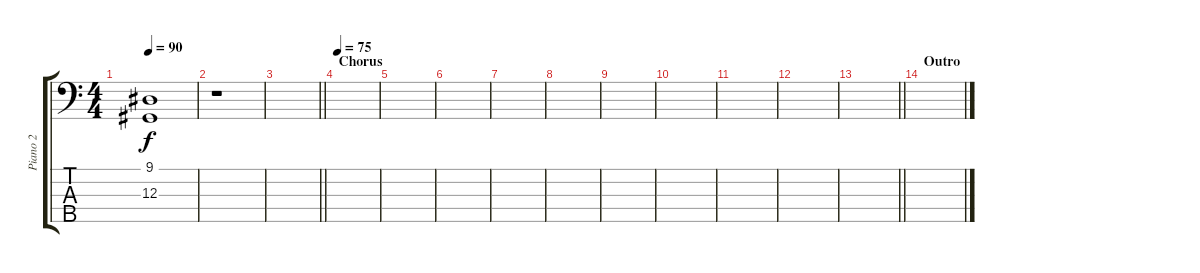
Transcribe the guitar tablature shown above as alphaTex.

\track ("Piano 2" "Piano 2") {instrument acousticgrandpiano}
\staff {score tabs}
\tuning (Gb2 Db2 Ab1 Eb1 Bb0) {hide}
\ts (4 4)
\tempo 90
\clef f4
\ks c
(9.1{t} 12.3{t}).1{dy f} |
r.1 |
\barLineRight lightlight
|
\section ("" "Chorus")
\tempo 75
|
|
|
|
|
|
|
|
|
\barLineRight lightlight
|
\section ("" "Outro")
